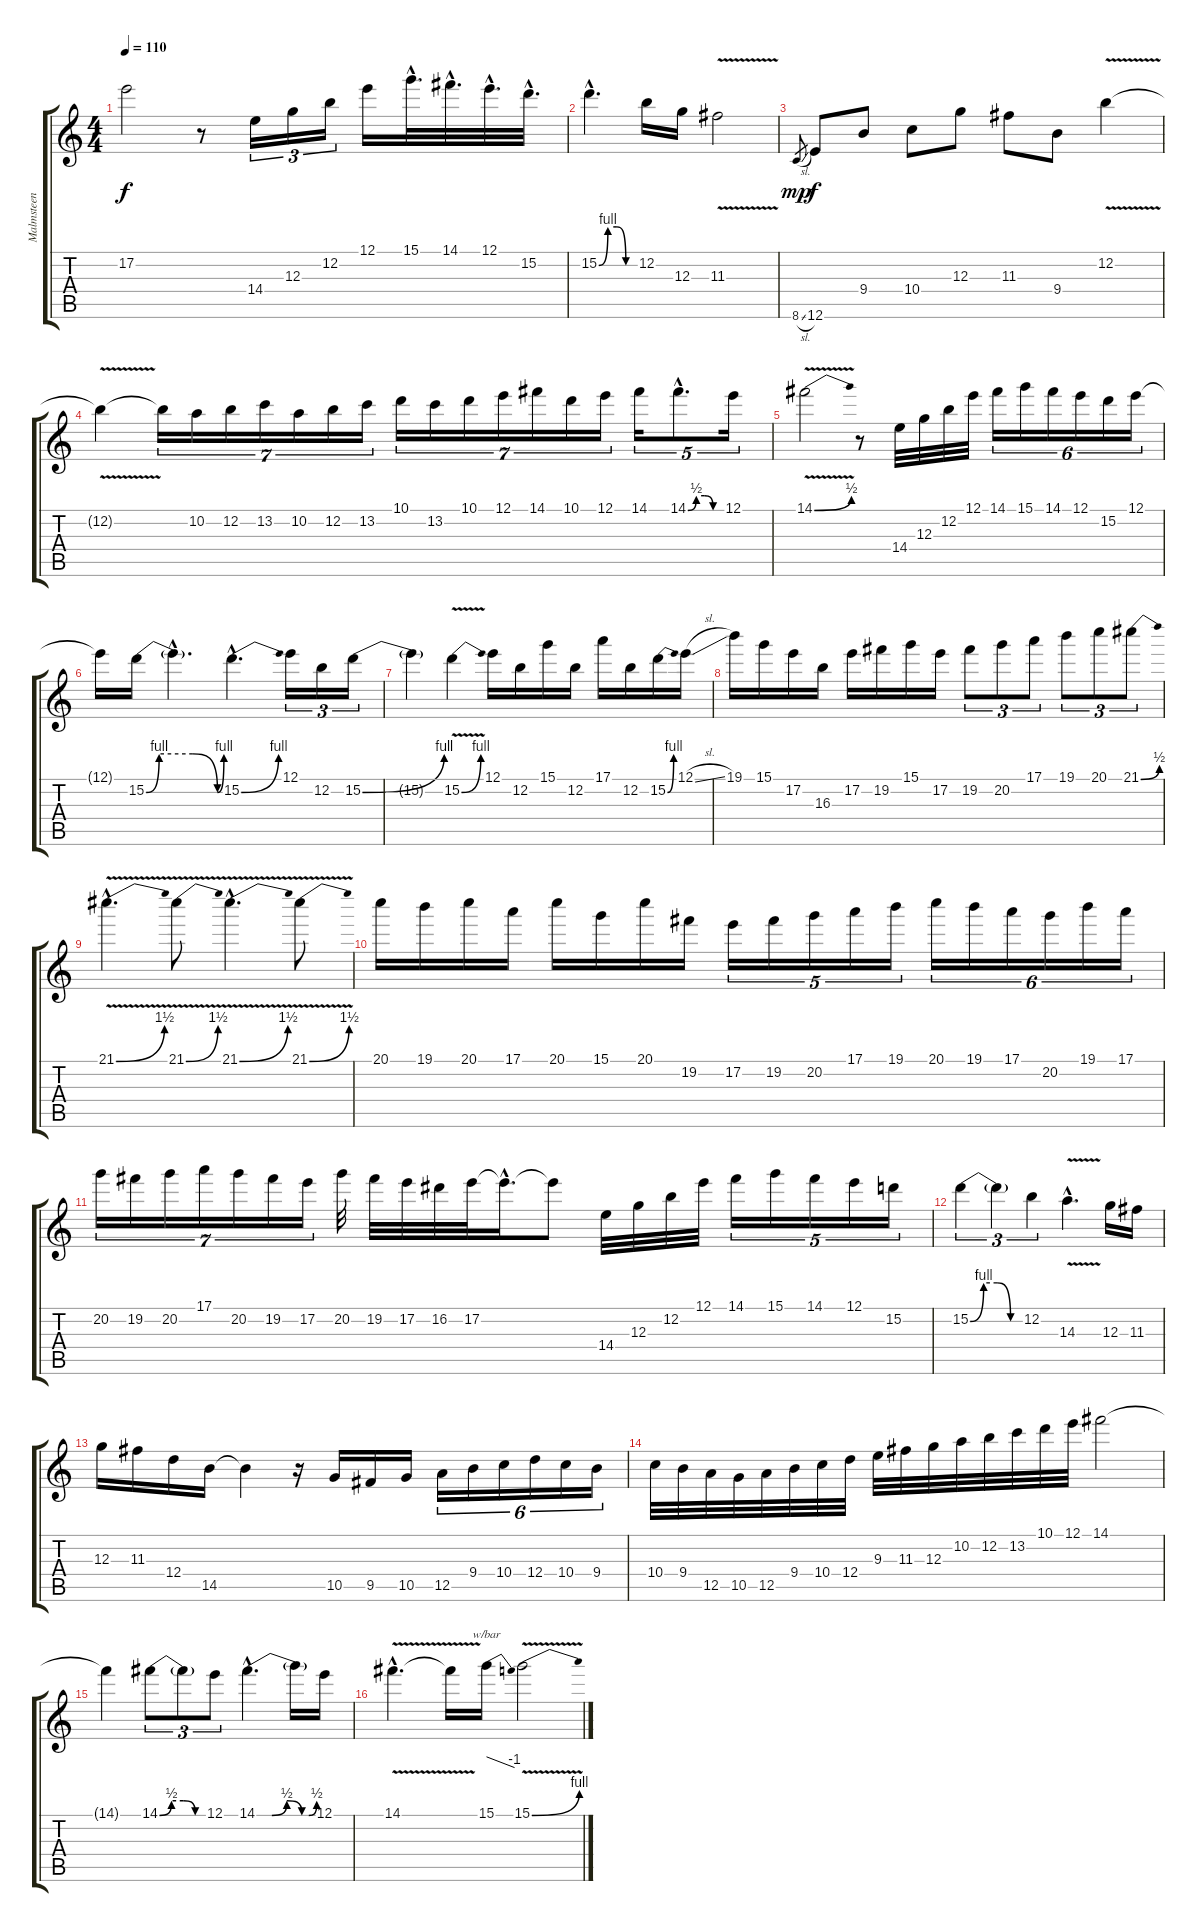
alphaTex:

\track ("Malmsteen" "Malmsteen") {instrument overdrivenguitar}
\staff {score tabs}
\tuning (E4 B3 G3 D3 A2 E2) {hide}
\ts (4 4)
\tempo 110
\clef g2
\ks c
17.2{t}.2{dy f} r.8 14.4.16{tu (3 2)} 12.3.16{tu (3 2)} 12.2.16{tu (3 2)} 12.1.16 15.1{hac}.32{d} 14.1{hac}.32{d} 12.1{hac}.32{d} 15.2{hac}.32{d} |
15.2{be (custom 0 0 15 4 30 4 45 0 60 0) hac}.4{d} 12.2.16 12.3.16 11.3{v}.2 |
8.6{sl}.8{gr dy mp} 12.6.8{dy f} 9.4.8 10.4.8 12.3.8 11.3.8 9.4.8 12.2{v}.4 |
12.2{t}.4 12.2{t}.16{tu (7 4)} 10.2.16{tu (7 4)} 12.2.16{tu (7 4)} 13.2.16{tu (7 4)} 10.2.16{tu (7 4)} 12.2.16{tu (7 4)} 13.2.16{tu (7 4)} 10.1.16{tu (7 4)} 13.2.16{tu (7 4)} 10.1.16{tu (7 4)} 12.1.16{tu (7 4)} 14.1.16{tu (7 4)} 10.1.16{tu (7 4)} 12.1.16{tu (7 4)} 14.1.16{tu (5 4)} 14.1{be (custom 0 0 15 2 30 2 45 0 60 0) hac}.8{d tu (5 4)} 12.1.16{tu (5 4)} |
14.1{be (bend 0 0 60 2) v}.2 r.8 14.4.32 12.3.32 12.2.32 12.1.32 14.1.16{tu (6 4)} 15.1.16{tu (6 4)} 14.1.16{tu (6 4)} 12.1.16{tu (6 4)} 15.2.16{tu (6 4)} 12.1.16{tu (6 4)} |
12.1{t}.16 15.2{be (custom 0 0 10 4 36 4 55 0 60 4)}.16 15.2{hac t}.4{d} 15.2{be (bend 0 0 60 4) hac}.4{d} 12.1.16{tu (3 2)} 12.2.16{tu (3 2)} 15.2{be (bend 0 0 60 4)}.16{tu (3 2)} |
15.2{t}.4 15.2{be (bend 0 0 60 4) v}.4 12.1.16 12.2.16 15.1.16 12.2.16 17.1.16 12.2.16 15.2{be (bend 0 0 60 4)}.16 12.1{sl}.16 |
19.1.16 15.1.16 17.2.16 16.3.16 17.2.16 19.2.16 15.1.16 17.2.16 19.2.8{tu (3 2)} 20.2.8{tu (3 2)} 17.1.8{tu (3 2)} 19.1.8{tu (3 2)} 20.1.8{tu (3 2)} 21.1{be (bend 0 0 60 2)}.8{tu (3 2)} |
21.1{be (bend 0 0 60 6) v hac}.4{d} 21.1{be (bend 0 0 60 6) v}.8 21.1{be (bend 0 0 60 6) v hac}.4{d} 21.1{be (bend 0 0 60 6) v}.8 |
20.1.16 19.1.16 20.1.16 17.1.16 20.1.16 15.1.16 20.1.16 19.2.16 17.2.16{tu (5 4)} 19.2.16{tu (5 4)} 20.2.16{tu (5 4)} 17.1.16{tu (5 4)} 19.1.16{tu (5 4)} 20.1.16{tu (6 4)} 19.1.16{tu (6 4)} 17.1.16{tu (6 4)} 20.2.16{tu (6 4)} 19.1.16{tu (6 4)} 17.1.16{tu (6 4)} |
20.2.16{tu (7 4)} 19.2.16{tu (7 4)} 20.2.16{tu (7 4)} 17.1.16{tu (7 4)} 20.2.16{tu (7 4)} 19.2.16{tu (7 4)} 17.2.16{tu (7 4)} 20.2.32 19.2.32 17.2.32 16.2.32 17.2.32 17.2{hac t}.16{d} 17.2{t}.8 14.4.32 12.3.32 12.2.32 12.1.32 14.1.16{tu (5 4)} 15.1.16{tu (5 4)} 14.1.16{tu (5 4)} 12.1.16{tu (5 4)} 15.2.16{tu (5 4)} |
15.2{be (custom 0 0 15 4 30 4 45 0 60 0)}.4{tu (3 2)} 15.2{t}.4{tu (3 2)} 12.2.4{tu (3 2)} 14.3{v hac}.4{d} 12.3.16 11.3.16 |
12.3.16 11.3.16 12.4.16 14.5.16 14.5{t}.4 r.16 10.5.16 9.5.16 10.5.16 12.5.16{tu (6 4)} 9.4.16{tu (6 4)} 10.4.16{tu (6 4)} 12.4.16{tu (6 4)} 10.4.16{tu (6 4)} 9.4.16{tu (6 4)} |
10.4.32 9.4.32 12.5.32 10.5.32 12.5.32 9.4.32 10.4.32 12.4.32 9.3.32 11.3.32 12.3.32 10.2.32 12.2.32 13.2.32 10.1.32 12.1.32 14.1.2 |
14.1{t}.4 14.1{be (custom 0 0 15 2 30 2 45 0 60 0)}.8{tu (3 2)} 14.1{t}.8{tu (3 2)} 12.1.8{tu (3 2)} 14.1{be (custom 0 0 15 0 30 2 45 0 49 0 52 0 60 2) hac}.4{d} 14.1{t}.16 12.1.16 |
14.1{v hac}.4{d} 14.1{t}.16 15.1.16{tbe (dive default 0 0 60 -4)} 15.1{be (bend 0 0 60 4) v}.2
